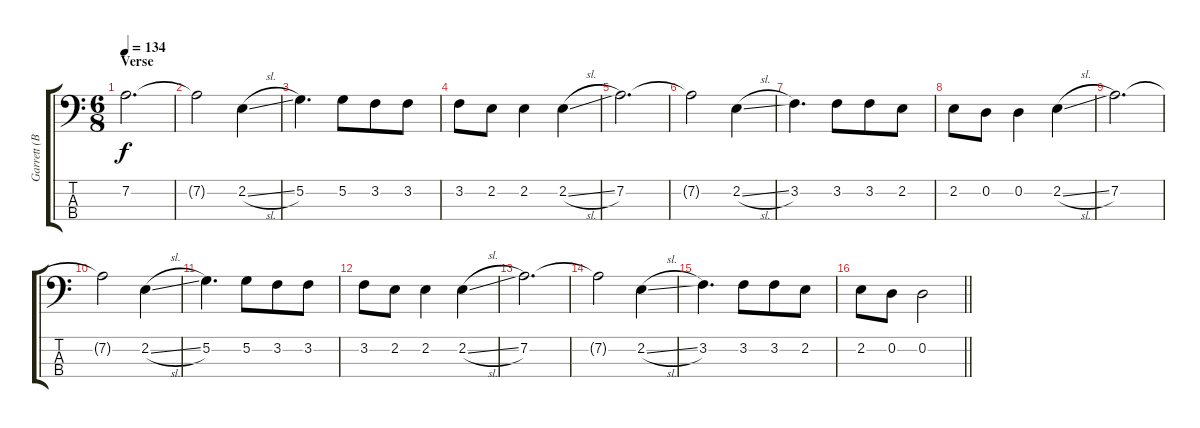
\track ("Garrett (Bass)" "Garrett (B") {instrument electricbassfinger}
\staff {score tabs}
\tuning (G2 D2 A1 E1) {hide}
\ts (6 8)
\section ("" "Verse")
\tempo 134
\clef f4
\ks c
7.2.2{d dy f} |
7.2{t}.2 2.2{sl}.4 |
5.2.4{d} 5.2.8 3.2.8 3.2.8 |
3.2.8 2.2.8 2.2.4 2.2{sl}.4 |
7.2.2{d} |
7.2{t}.2 2.2{sl}.4 |
3.2.4{d} 3.2.8 3.2.8 2.2.8 |
2.2.8 0.2.8 0.2.4 2.2{sl}.4 |
7.2.2{d} |
7.2{t}.2 2.2{sl}.4 |
5.2.4{d} 5.2.8 3.2.8 3.2.8 |
3.2.8 2.2.8 2.2.4 2.2{sl}.4 |
7.2.2{d} |
7.2{t}.2 2.2{sl}.4 |
3.2.4{d} 3.2.8 3.2.8 2.2.8 |
\barLineRight lightlight
2.2.8 0.2.8 0.2.2
